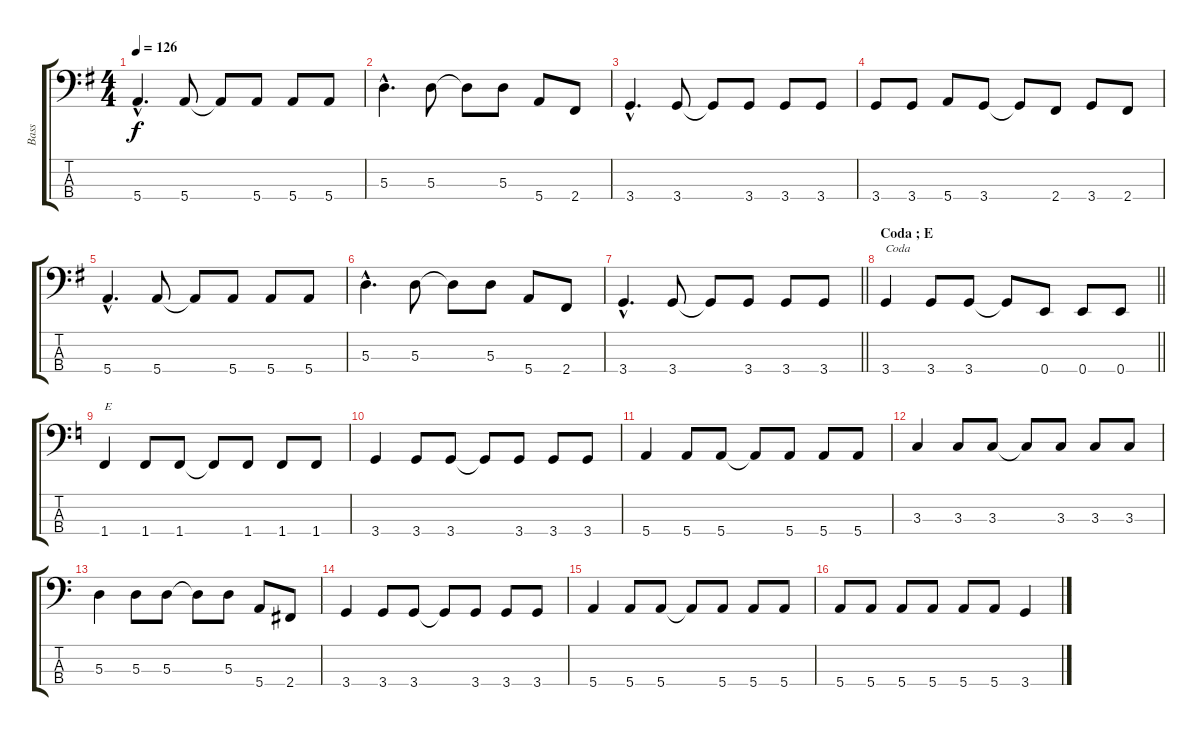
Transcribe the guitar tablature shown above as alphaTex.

\track ("Bass" "Bass") {instrument electricbasspick}
\staff {score tabs}
\tuning (G2 D2 A1 E1) {hide}
\ts (4 4)
\tempo 126
\clef f4
\ks g
5.4{hac}.4{d dy f} 5.4.8 5.4{t}.8 5.4.8 5.4.8 5.4.8 |
5.3{hac}.4{d} 5.3.8 5.3{t}.8 5.3.8 5.4.8 2.4.8 |
3.4{hac}.4{d} 3.4.8 3.4{t}.8 3.4.8 3.4.8 3.4.8 |
3.4.8 3.4.8 5.4.8 3.4.8 3.4{t}.8 2.4.8 3.4.8 2.4.8 |
5.4{hac}.4{d} 5.4.8 5.4{t}.8 5.4.8 5.4.8 5.4.8 |
5.3{hac}.4{d} 5.3.8 5.3{t}.8 5.3.8 5.4.8 2.4.8 |
\barLineRight lightlight
3.4{hac}.4{d} 3.4.8 3.4{t}.8 3.4.8 3.4.8 3.4.8 |
\section ("" "Coda ; E")
\barLineRight lightlight
3.4.4{txt "Coda"} 3.4.8 3.4.8 3.4{t}.8 0.4.8 0.4.8 0.4.8 |
\ks c
1.4.4{txt "E"} 1.4.8 1.4.8 1.4{t}.8 1.4.8 1.4.8 1.4.8 |
3.4.4 3.4.8 3.4.8 3.4{t}.8 3.4.8 3.4.8 3.4.8 |
5.4.4 5.4.8 5.4.8 5.4{t}.8 5.4.8 5.4.8 5.4.8 |
3.3.4 3.3.8 3.3.8 3.3{t}.8 3.3.8 3.3.8 3.3.8 |
5.3.4 5.3.8 5.3.8 5.3{t}.8 5.3.8 5.4.8 2.4.8 |
3.4.4 3.4.8 3.4.8 3.4{t}.8 3.4.8 3.4.8 3.4.8 |
5.4.4 5.4.8 5.4.8 5.4{t}.8 5.4.8 5.4.8 5.4.8 |
5.4.8 5.4.8 5.4.8 5.4.8 5.4.8 5.4.8 3.4.4
